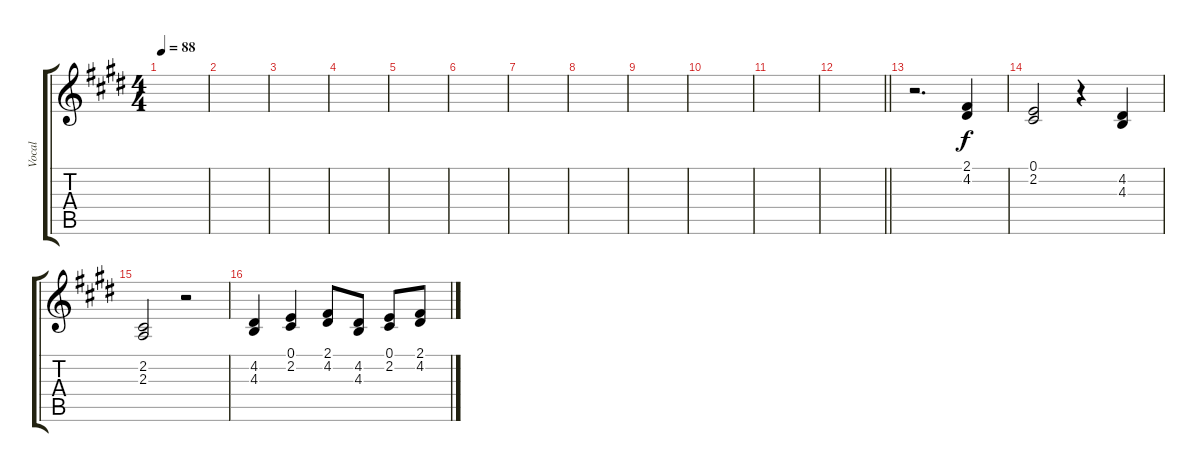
\track ("Vocal" "Vocal") {instrument choiraahs}
\staff {score tabs}
\tuning (E4 B3 G3 D3 A2 E2) {hide}
\ts (4 4)
\tempo 88
\clef g2
\ks e
|
|
|
|
|
|
|
|
|
|
|
\barLineRight lightlight
|
r.2{d} (2.1 4.2).4{dy f} |
(0.1 2.2).2 r.4 (4.2 4.3).4 |
(2.2 2.3).2 r.2 |
(4.2 4.3).4 (0.1 2.2).4 (2.1 4.2).8 (4.2 4.3).8 (0.1 2.2).8 (2.1 4.2).8
